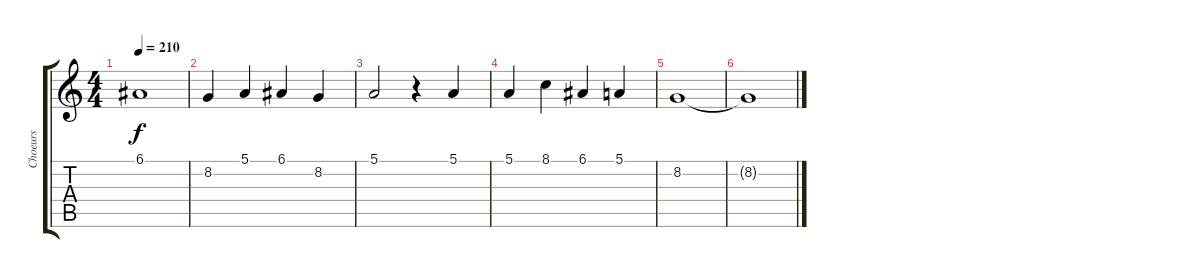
\track ("Choeurs" "Choeurs") {instrument choiraahs}
\staff {score tabs}
\tuning (E4 B3 G3 D3 A2 E2) {hide}
\ts (4 4)
\tempo 210
\clef g2
\ks c
6.1.1{dy f} |
8.2.4 5.1.4 6.1.4 8.2.4 |
5.1.2 r.4 5.1.4 |
5.1.4 8.1.4 6.1.4 5.1.4 |
8.2.1 |
8.2{t}.1
